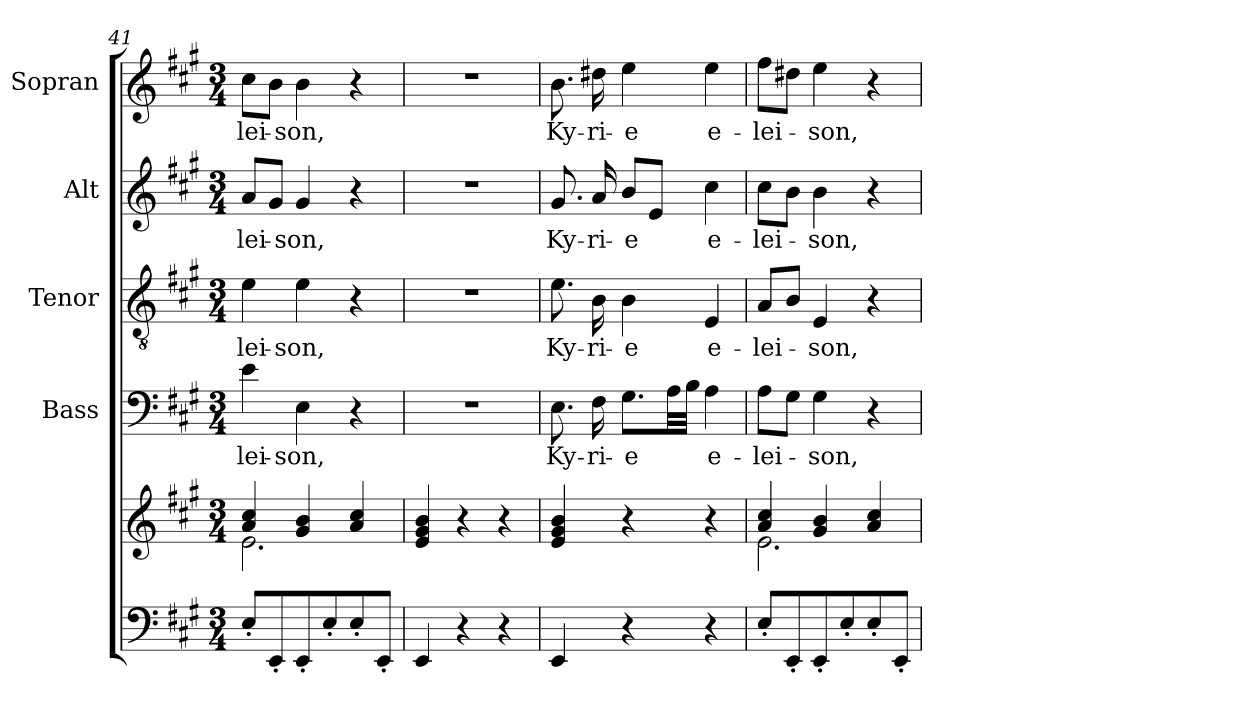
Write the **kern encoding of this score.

**kern	**kern	**kern	**text	**kern	**text	**kern	**text	**kern	**text
*part5	*part5	*part4	*part4	*part3	*part3	*part2	*part2	*part1	*part1
*staff6	*staff5	*staff4	*staff4	*staff3	*staff3	*staff2	*staff2	*staff1	*staff1
*	*	*I"Bass	*	*I"Tenor	*	*I"Alt	*	*I"Sopran	*
*	*	*I'B.	*	*I'T.	*	*I'A.	*	*I'S.	*
!!LO:LB:g=z
*clefF4	*clefG2	*clefF4	*	*clefGv2	*	*clefG2	*	*clefG2	*
*k[f#c#g#]	*k[f#c#g#]	*k[f#c#g#]	*	*k[f#c#g#]	*	*k[f#c#g#]	*	*k[f#c#g#]	*
*A:	*A:	*A:	*	*A:	*	*A:	*	*A:	*
*M3/4	*M3/4	*M3/4	*	*M3/4	*	*M3/4	*	*M3/4	*
=41	=41	=41	=41	=41	=41	=41	=41	=41	=41
*	*^	*	*	*	*	*	*	*	*
!	!	!	!	!LO:LY:b	!	!LO:LY:b	!	!LO:LY:b	!	!LO:LY:b
8E'</L	4a/ 4cc#/	2.e\	4e\	-lei-	4e\	-lei-	8a/L	-lei-	8cc#\L	-lei-
8EE'</	.	.	.	.	.	.	8g#/J	.	8b\J	.
!	!	!	!	!LO:LY:b	!	!LO:LY:b	!	!LO:LY:b	!	!LO:LY:b
8EE'</	4g#/ 4b/	.	4E\	-son,	4e\	-son,	4g#/	-son,	4b\	-son,
8E'</	.	.	.	.	.	.	.	.	.	.
8E'</	4a/ 4cc#/	.	4r	.	4r	.	4r	.	4r	.
8EE'</J	.	.	.	.	.	.	.	.	.	.
*	*v	*v	*	*	*	*	*	*	*	*
=42	=42	=42	=42	=42	=42	=42	=42	=42	=42
4EE/	4e/ 4g#/ 4b/	2.r	.	2.r	.	2.r	.	2.r	.
4r	4r	.	.	.	.	.	.	.	.
4r	4r	.	.	.	.	.	.	.	.
=43	=43	=43	=43	=43	=43	=43	=43	=43	=43
!	!	!	!LO:LY:b	!	!LO:LY:b	!	!LO:LY:b	!	!LO:LY:b
4EE/	4e/ 4g#/ 4b/	8.E\	Ky-	8.e\	Ky-	8.g#/	Ky-	8.b\	Ky-
!	!	!	!LO:LY:b	!	!LO:LY:b	!	!LO:LY:b	!	!LO:LY:b
.	.	16F#\	-ri-	16B\	-ri-	16a/	-ri-	16dd#X\	-ri-
!	!	!	!LO:LY:b	!	!LO:LY:b	!	!LO:LY:b	!	!LO:LY:b
4r	4r	8.G#\L	-e	4B\	-e	8b/L	-e	4ee\	-e
.	.	.	.	.	.	8e/J	.	.	.
.	.	32A\LL	.	.	.	.	.	.	.
.	.	32B\JJJ	.	.	.	.	.	.	.
!	!	!	!LO:LY:b	!	!LO:LY:b	!	!LO:LY:b	!	!LO:LY:b
4r	4r	4A\	e-	4E/	e-	4cc#\	e-	4ee\	e-
=44	=44	=44	=44	=44	=44	=44	=44	=44	=44
*	*^	*	*	*	*	*	*	*	*
!	!	!	!	!LO:LY:b	!	!LO:LY:b	!	!LO:LY:b	!	!LO:LY:b
8E'</L	4a/ 4cc#/	2.e\	8A\L	-lei-	8A/L	-lei-	8cc#\L	-lei-	8ff#\L	-lei-
8EE'</	.	.	8G#\J	.	8B/J	.	8b\J	.	8dd#X\J	.
!	!	!	!	!LO:LY:b	!	!LO:LY:b	!	!LO:LY:b	!	!LO:LY:b
8EE'</	4g#/ 4b/	.	4G#\	-son,	4E/	-son,	4b\	-son,	4ee\	-son,
8E'</	.	.	.	.	.	.	.	.	.	.
8E'</	4a/ 4cc#/	.	4r	.	4r	.	4r	.	4r	.
8EE'</J	.	.	.	.	.	.	.	.	.	.
*	*v	*v	*	*	*	*	*	*	*	*
=	=	=	=	=	=	=	=	=	=
*-	*-	*-	*-	*-	*-	*-	*-	*-	*-
